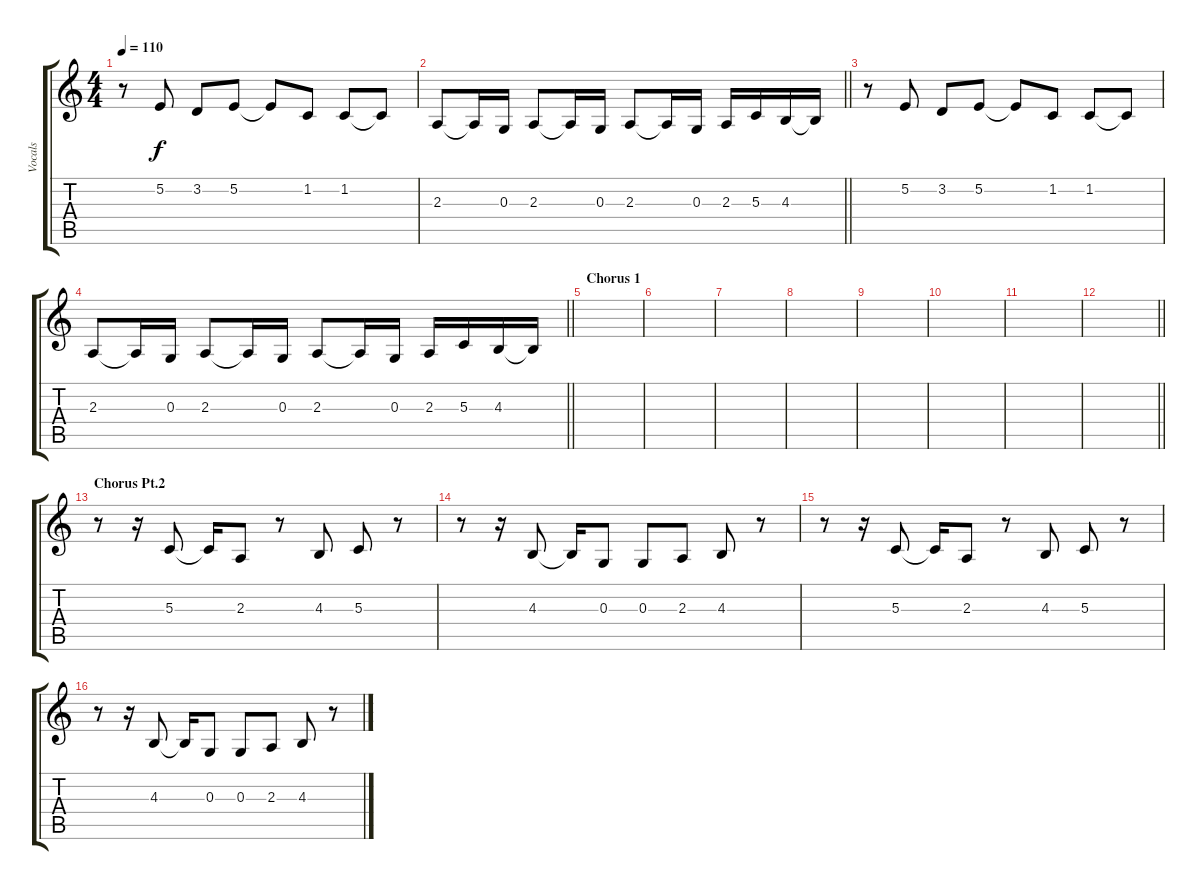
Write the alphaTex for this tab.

\track ("Vocals" "Vocals") {instrument altosax}
\staff {score tabs}
\tuning (E4 B3 G3 D3 A2 E2) {hide}
\ts (4 4)
\tempo 110
\clef g2
\ks c
r.8{dy f} 5.2.8 3.2.8 5.2.8 5.2{t}.8 1.2.8 1.2.8 1.2{t}.8 |
\barLineRight lightlight
2.3.8 2.3{t}.16 0.3.16 2.3.8 2.3{t}.16 0.3.16 2.3.8 2.3{t}.16 0.3.16 2.3.16 5.3.16 4.3.16 4.3{t}.16 |
r.8 5.2.8 3.2.8 5.2.8 5.2{t}.8 1.2.8 1.2.8 1.2{t}.8 |
\barLineRight lightlight
2.3.8 2.3{t}.16 0.3.16 2.3.8 2.3{t}.16 0.3.16 2.3.8 2.3{t}.16 0.3.16 2.3.16 5.3.16 4.3.16 4.3{t}.16 |
\section ("" "Chorus 1")
|
|
|
|
|
|
|
\barLineRight lightlight
|
\section ("" "Chorus Pt.2")
r.8 r.16 5.3.8 5.3{t}.16 2.3.8 r.8 4.3.8 5.3.8 r.8 |
r.8 r.16 4.3.8 4.3{t}.16 0.3.8 0.3.8 2.3.8 4.3.8 r.8 |
r.8 r.16 5.3.8 5.3{t}.16 2.3.8 r.8 4.3.8 5.3.8 r.8 |
r.8 r.16 4.3.8 4.3{t}.16 0.3.8 0.3.8 2.3.8 4.3.8 r.8
